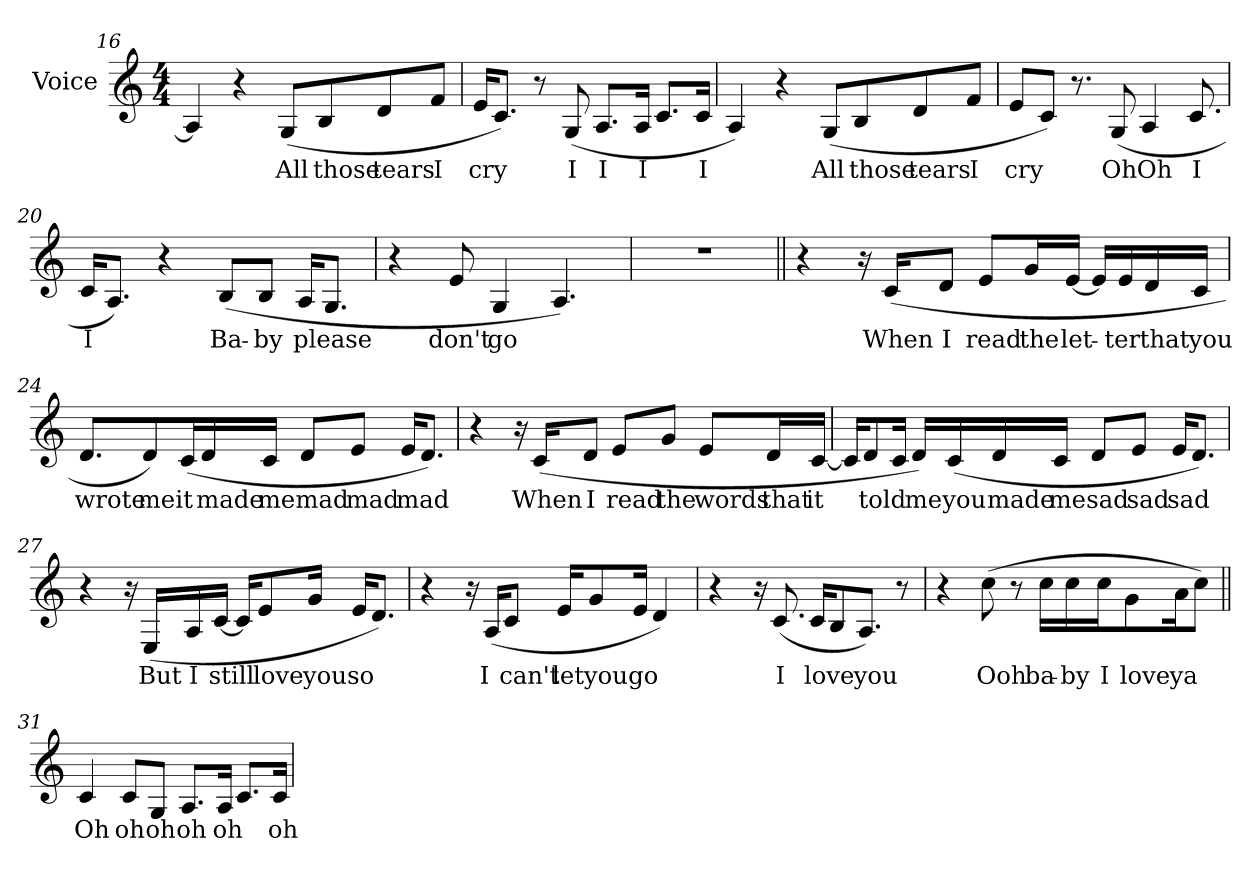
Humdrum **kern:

**kern	**text
*part1	*part1
*staff1	*staff1
*I"Voice	*
*I'Voice	*
*clefG2	*
*k[]	*
*C:	*
*M4/4	*
=16	=16
4Ai/]	.
4r	.
!	!LO:LY:b:color=#000000
(8Gi/L	All
!	!LO:LY:b:color=#000000
8Bi/	those
!	!LO:LY:b:color=#000000
8di/	tears
!	!LO:LY:b:color=#000000
8fi/J	I
=17	=17
!	!LO:LY:b:color=#000000
16ei/KL	cry
8.ci/J)	.
8r	.
!	!LO:LY:b:color=#000000
(8Gi/	I
!	!LO:LY:b:color=#000000
8.Ai/L	I
!	!LO:LY:b:color=#000000
16Ai/Jk	I
8.ci/L	.
!	!LO:LY:b:color=#000000
16ci/Jk	I
!!LO:LB:g=z
=18	=18
4Ai/)	.
4r	.
!	!LO:LY:b:color=#000000
(8Gi/L	All
!	!LO:LY:b:color=#000000
8Bi/	those
!	!LO:LY:b:color=#000000
8di/	tears
!	!LO:LY:b:color=#000000
8fi/J	I
=19	=19
!	!LO:LY:b:color=#000000
8ei/L	cry
8ci/J)	.
8.r	.
!	!LO:LY:b:color=#000000
(8Gi/	Oh
!	!LO:LY:b:color=#000000
4Ai/	Oh
!	!LO:LY:b:color=#000000
8.ci/	I
=20	=20
!	!LO:LY:b:color=#000000
16ci/KL	I
8.Ai/J)	.
4r	.
!	!LO:LY:b:color=#000000
(8Bi/L	Ba-
!	!LO:LY:b:color=#000000
8Bi/J	-by
!	!LO:LY:b:color=#000000
16Ai/KL	please
8.Gi/J	.
=21	=21
4r	.
!	!LO:LY:b:color=#000000
8ei/	don't
!	!LO:LY:b:color=#000000
4Gi/	go
4.Ai/)	.
=22	=22
1r	.
!!LO:LB:g=z
=23||	=23||
4r	.
16r	.
!	!LO:LY:b:color=#000000
(16ci/KL	When
!	!LO:LY:b:color=#000000
8di/J	I
!	!LO:LY:b:color=#000000
8ei/L	read
!	!LO:LY:b:color=#000000
16gi/L	the
!	!LO:LY:b:color=#000000
[16ei/JJ	let-
16ei/LL]	.
!	!LO:LY:b:color=#000000
16ei/	-ter
!	!LO:LY:b:color=#000000
16di/	that
!	!LO:LY:b:color=#000000
16ci/JJ	you
=24	=24
!	!LO:LY:b:color=#000000
8.di/L	wrote
!	!LO:LY:b:color=#000000
8di/)	me
!	!LO:LY:b:color=#000000
(16ci/L	it
!	!LO:LY:b:color=#000000
16di/	made
!	!LO:LY:b:color=#000000
16ci/JJ	me
!	!LO:LY:b:color=#000000
8di/L	mad
!	!LO:LY:b:color=#000000
8ei/J	mad
!	!LO:LY:b:color=#000000
16ei/KL	mad
8.di/J)	.
!!LO:LB:g=z
=25	=25
4r	.
16r	.
!	!LO:LY:b:color=#000000
(16ci/KL	When
!	!LO:LY:b:color=#000000
8di/J	I
!	!LO:LY:b:color=#000000
8ei/L	read
!	!LO:LY:b:color=#000000
8gi/J	the
!	!LO:LY:b:color=#000000
8ei/L	words
!	!LO:LY:b:color=#000000
16di/L	that
!	!LO:LY:b:color=#000000
[16ci/JJ	it
=26	=26
16ci/KL]	.
!	!LO:LY:b:color=#000000
8di/	told
16ci/Jk	.
!	!LO:LY:b:color=#000000
16di/LL)	me
!	!LO:LY:b:color=#000000
(16ci/	you
!	!LO:LY:b:color=#000000
16di/	made
!	!LO:LY:b:color=#000000
16ci/JJ	me
!	!LO:LY:b:color=#000000
8di/L	sad
!	!LO:LY:b:color=#000000
8ei/J	sad
!	!LO:LY:b:color=#000000
16ei/KL	sad
8.di/J)	.
!!LO:LB:g=z
=27	=27
4r	.
16r	.
!	!LO:LY:b:color=#000000
(16Ei/LL	But
!	!LO:LY:b:color=#000000
16Ai/	I
!	!LO:LY:b:color=#000000
[16ci/JJ	still
16ci/KL]	.
!	!LO:LY:b:color=#000000
8ei/	love
!	!LO:LY:b:color=#000000
16gi/Jk	you
!	!LO:LY:b:color=#000000
16ei/KL	so
8.di/J)	.
=28	=28
4r	.
16r	.
!	!LO:LY:b:color=#000000
(16Ai/KL	I
!	!LO:LY:b:color=#000000
8ci/J	can't
!	!LO:LY:b:color=#000000
16ei/KL	let
!	!LO:LY:b:color=#000000
8gi/	you
!	!LO:LY:b:color=#000000
16ei/Jk	go
4di/)	.
=29	=29
4r	.
16r	.
!	!LO:LY:b:color=#000000
(8.ci/	I
!	!LO:LY:b:color=#000000
16ci/KL	love
8Bi/	.
!	!LO:LY:b:color=#000000
8.Ai/J)	you
8r	.
!!LO:LB:g=z
=30	=30
4r	.
!	!LO:LY:b:color=#000000
(8cci\	Ooh
8r	.
!	!LO:LY:b:color=#000000
16cci\LL	ba-
!	!LO:LY:b:color=#000000
16cci\	-by
!	!LO:LY:b:color=#000000
16cci\J	I
!	!LO:LY:b:color=#000000
8gi\	love
!	!LO:LY:b:color=#000000
16ai\k	ya
8cci\J)	.
=31||	=31||
!	!LO:LY:b:color=#000000
4ci/	Oh
!	!LO:LY:b:color=#000000
8ci/L	oh
!	!LO:LY:b:color=#000000
8Gi/J	oh
!	!LO:LY:b:color=#000000
8.Ai/L	oh
!	!LO:LY:b:color=#000000
16Ai/Jk	oh
8.ci/L	.
!	!LO:LY:b:color=#000000
16ci/Jk	oh
=	=
*-	*-
